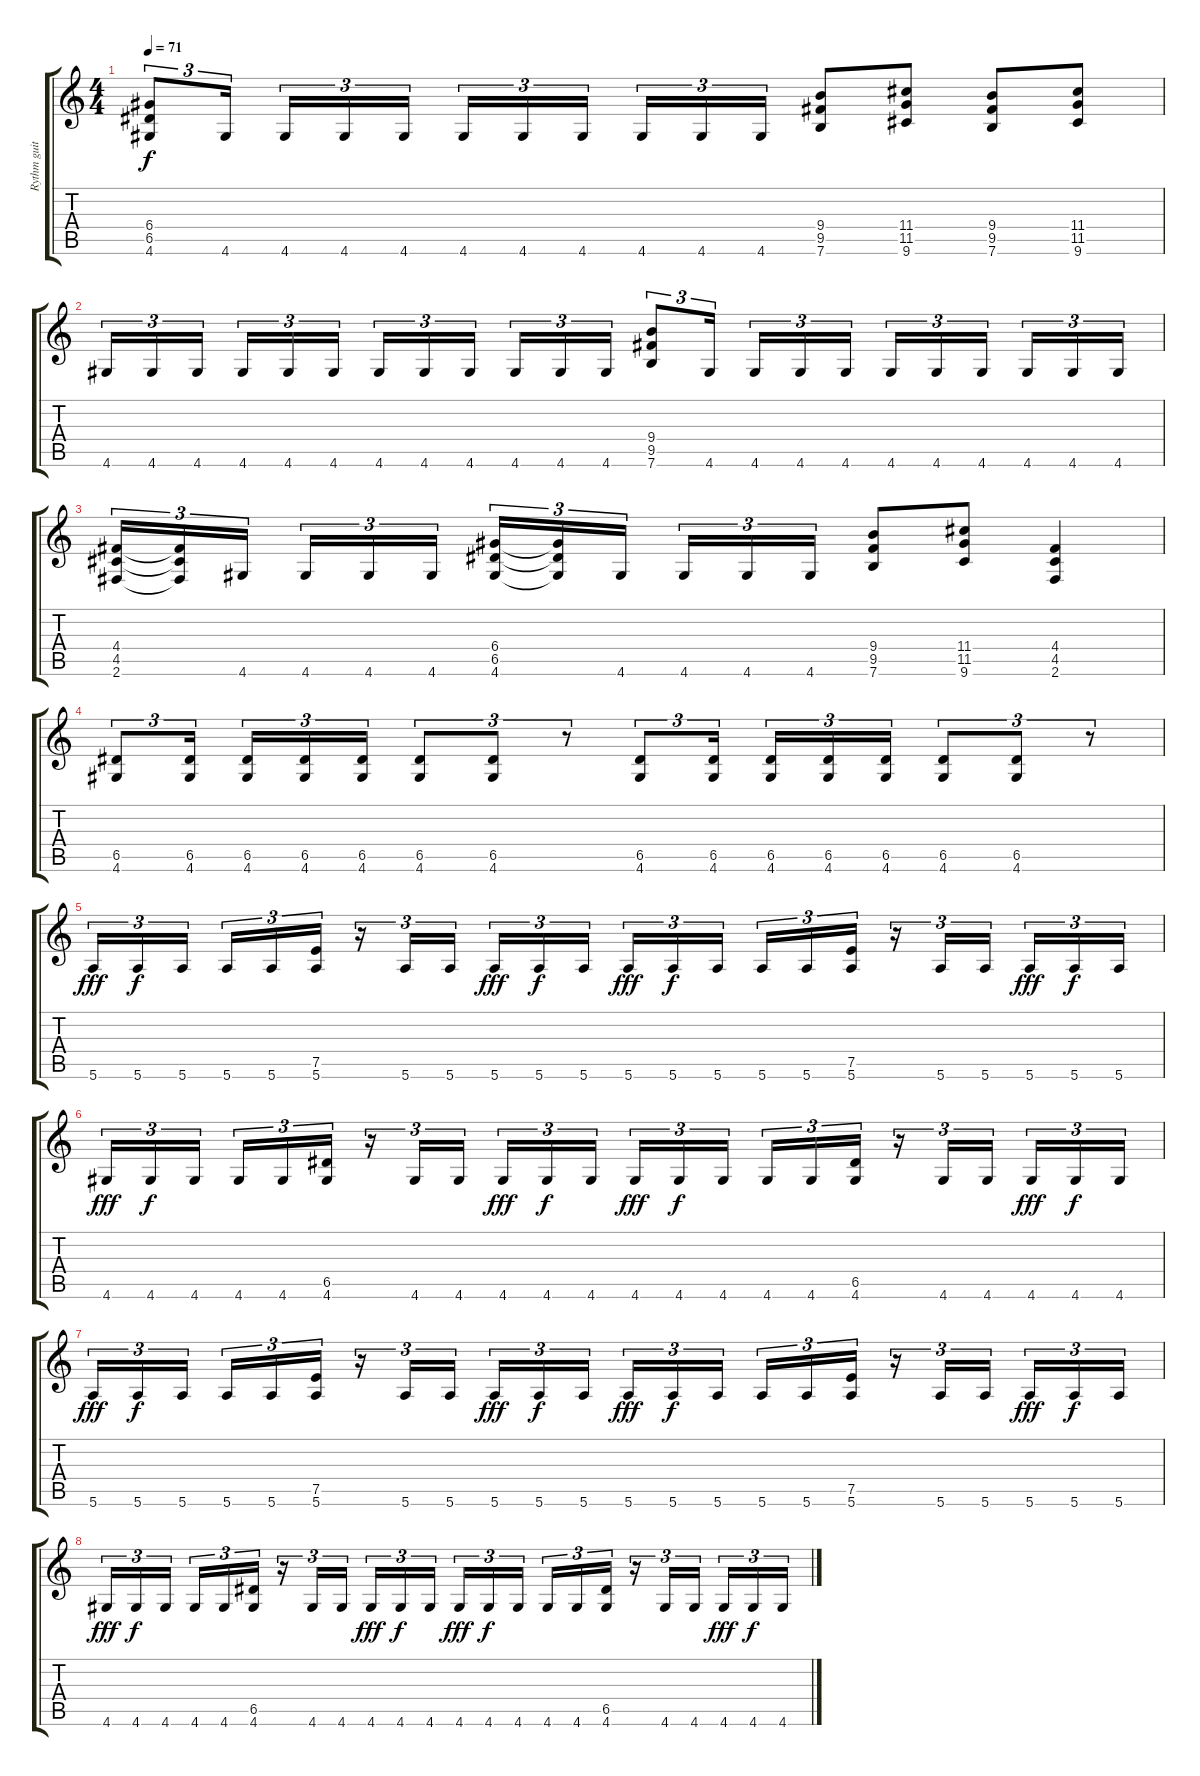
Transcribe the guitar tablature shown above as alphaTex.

\track ("Rythm guitar" "Rythm guit") {instrument distortionguitar}
\staff {score tabs}
\tuning (E4 B3 G3 D3 A2 E2) {hide}
\ts (4 4)
\tempo 71
\clef g2
\ks c
(6.4 6.5 4.6).8{tu (3 2) dy f} 4.6.16{tu (3 2)} 4.6.16{tu (3 2)} 4.6.16{tu (3 2)} 4.6.16{tu (3 2)} 4.6.16{tu (3 2)} 4.6.16{tu (3 2)} 4.6.16{tu (3 2)} 4.6.16{tu (3 2)} 4.6.16{tu (3 2)} 4.6.16{tu (3 2)} (9.4 9.5 7.6).8 (11.4 11.5 9.6).8 (9.4 9.5 7.6).8 (11.4 11.5 9.6).8 |
4.6.16{tu (3 2)} 4.6.16{tu (3 2)} 4.6.16{tu (3 2)} 4.6.16{tu (3 2)} 4.6.16{tu (3 2)} 4.6.16{tu (3 2)} 4.6.16{tu (3 2)} 4.6.16{tu (3 2)} 4.6.16{tu (3 2)} 4.6.16{tu (3 2)} 4.6.16{tu (3 2)} 4.6.16{tu (3 2)} (9.4 9.5 7.6).8{tu (3 2)} 4.6.16{tu (3 2)} 4.6.16{tu (3 2)} 4.6.16{tu (3 2)} 4.6.16{tu (3 2)} 4.6.16{tu (3 2)} 4.6.16{tu (3 2)} 4.6.16{tu (3 2)} 4.6.16{tu (3 2)} 4.6.16{tu (3 2)} 4.6.16{tu (3 2)} |
(4.4 4.5 2.6).16{tu (3 2)} (4.4{t} 4.5{t} 2.6{t}).16{tu (3 2)} 4.6.16{tu (3 2)} 4.6.16{tu (3 2)} 4.6.16{tu (3 2)} 4.6.16{tu (3 2)} (6.4 6.5 4.6).16{tu (3 2)} (6.4{t} 6.5{t} 4.6{t}).16{tu (3 2)} 4.6.16{tu (3 2)} 4.6.16{tu (3 2)} 4.6.16{tu (3 2)} 4.6.16{tu (3 2)} (9.4 9.5 7.6).8 (11.4 11.5 9.6).8 (4.4 4.5 2.6).4 |
(6.5 4.6).8{tu (3 2)} (6.5 4.6).16{tu (3 2)} (6.5 4.6).16{tu (3 2)} (6.5 4.6).16{tu (3 2)} (6.5 4.6).16{tu (3 2)} (6.5 4.6).8{tu (3 2)} (6.5 4.6).8{tu (3 2)} r.8{tu (3 2)} (6.5 4.6).8{tu (3 2)} (6.5 4.6).16{tu (3 2)} (6.5 4.6).16{tu (3 2)} (6.5 4.6).16{tu (3 2)} (6.5 4.6).16{tu (3 2)} (6.5 4.6).8{tu (3 2)} (6.5 4.6).8{tu (3 2)} r.8{tu (3 2)} |
5.6.16{tu (3 2) dy fff} 5.6.16{tu (3 2) dy f} 5.6.16{tu (3 2)} 5.6.16{tu (3 2)} 5.6.16{tu (3 2)} (7.5 5.6).16{tu (3 2)} r.16{tu (3 2)} 5.6.16{tu (3 2)} 5.6.16{tu (3 2)} 5.6.16{tu (3 2) dy fff} 5.6.16{tu (3 2) dy f} 5.6.16{tu (3 2)} 5.6.16{tu (3 2) dy fff} 5.6.16{tu (3 2) dy f} 5.6.16{tu (3 2)} 5.6.16{tu (3 2)} 5.6.16{tu (3 2)} (7.5 5.6).16{tu (3 2)} r.16{tu (3 2)} 5.6.16{tu (3 2)} 5.6.16{tu (3 2)} 5.6.16{tu (3 2) dy fff} 5.6.16{tu (3 2) dy f} 5.6.16{tu (3 2)} |
4.6.16{tu (3 2) dy fff} 4.6.16{tu (3 2) dy f} 4.6.16{tu (3 2)} 4.6.16{tu (3 2)} 4.6.16{tu (3 2)} (6.5 4.6).16{tu (3 2)} r.16{tu (3 2)} 4.6.16{tu (3 2)} 4.6.16{tu (3 2)} 4.6.16{tu (3 2) dy fff} 4.6.16{tu (3 2) dy f} 4.6.16{tu (3 2)} 4.6.16{tu (3 2) dy fff} 4.6.16{tu (3 2) dy f} 4.6.16{tu (3 2)} 4.6.16{tu (3 2)} 4.6.16{tu (3 2)} (6.5 4.6).16{tu (3 2)} r.16{tu (3 2)} 4.6.16{tu (3 2)} 4.6.16{tu (3 2)} 4.6.16{tu (3 2) dy fff} 4.6.16{tu (3 2) dy f} 4.6.16{tu (3 2)} |
5.6.16{tu (3 2) dy fff} 5.6.16{tu (3 2) dy f} 5.6.16{tu (3 2)} 5.6.16{tu (3 2)} 5.6.16{tu (3 2)} (7.5 5.6).16{tu (3 2)} r.16{tu (3 2)} 5.6.16{tu (3 2)} 5.6.16{tu (3 2)} 5.6.16{tu (3 2) dy fff} 5.6.16{tu (3 2) dy f} 5.6.16{tu (3 2)} 5.6.16{tu (3 2) dy fff} 5.6.16{tu (3 2) dy f} 5.6.16{tu (3 2)} 5.6.16{tu (3 2)} 5.6.16{tu (3 2)} (7.5 5.6).16{tu (3 2)} r.16{tu (3 2)} 5.6.16{tu (3 2)} 5.6.16{tu (3 2)} 5.6.16{tu (3 2) dy fff} 5.6.16{tu (3 2) dy f} 5.6.16{tu (3 2)} |
4.6.16{tu (3 2) dy fff} 4.6.16{tu (3 2) dy f} 4.6.16{tu (3 2)} 4.6.16{tu (3 2)} 4.6.16{tu (3 2)} (6.5 4.6).16{tu (3 2)} r.16{tu (3 2)} 4.6.16{tu (3 2)} 4.6.16{tu (3 2)} 4.6.16{tu (3 2) dy fff} 4.6.16{tu (3 2) dy f} 4.6.16{tu (3 2)} 4.6.16{tu (3 2) dy fff} 4.6.16{tu (3 2) dy f} 4.6.16{tu (3 2)} 4.6.16{tu (3 2)} 4.6.16{tu (3 2)} (6.5 4.6).16{tu (3 2)} r.16{tu (3 2)} 4.6.16{tu (3 2)} 4.6.16{tu (3 2)} 4.6.16{tu (3 2) dy fff} 4.6.16{tu (3 2) dy f} 4.6.16{tu (3 2)}
